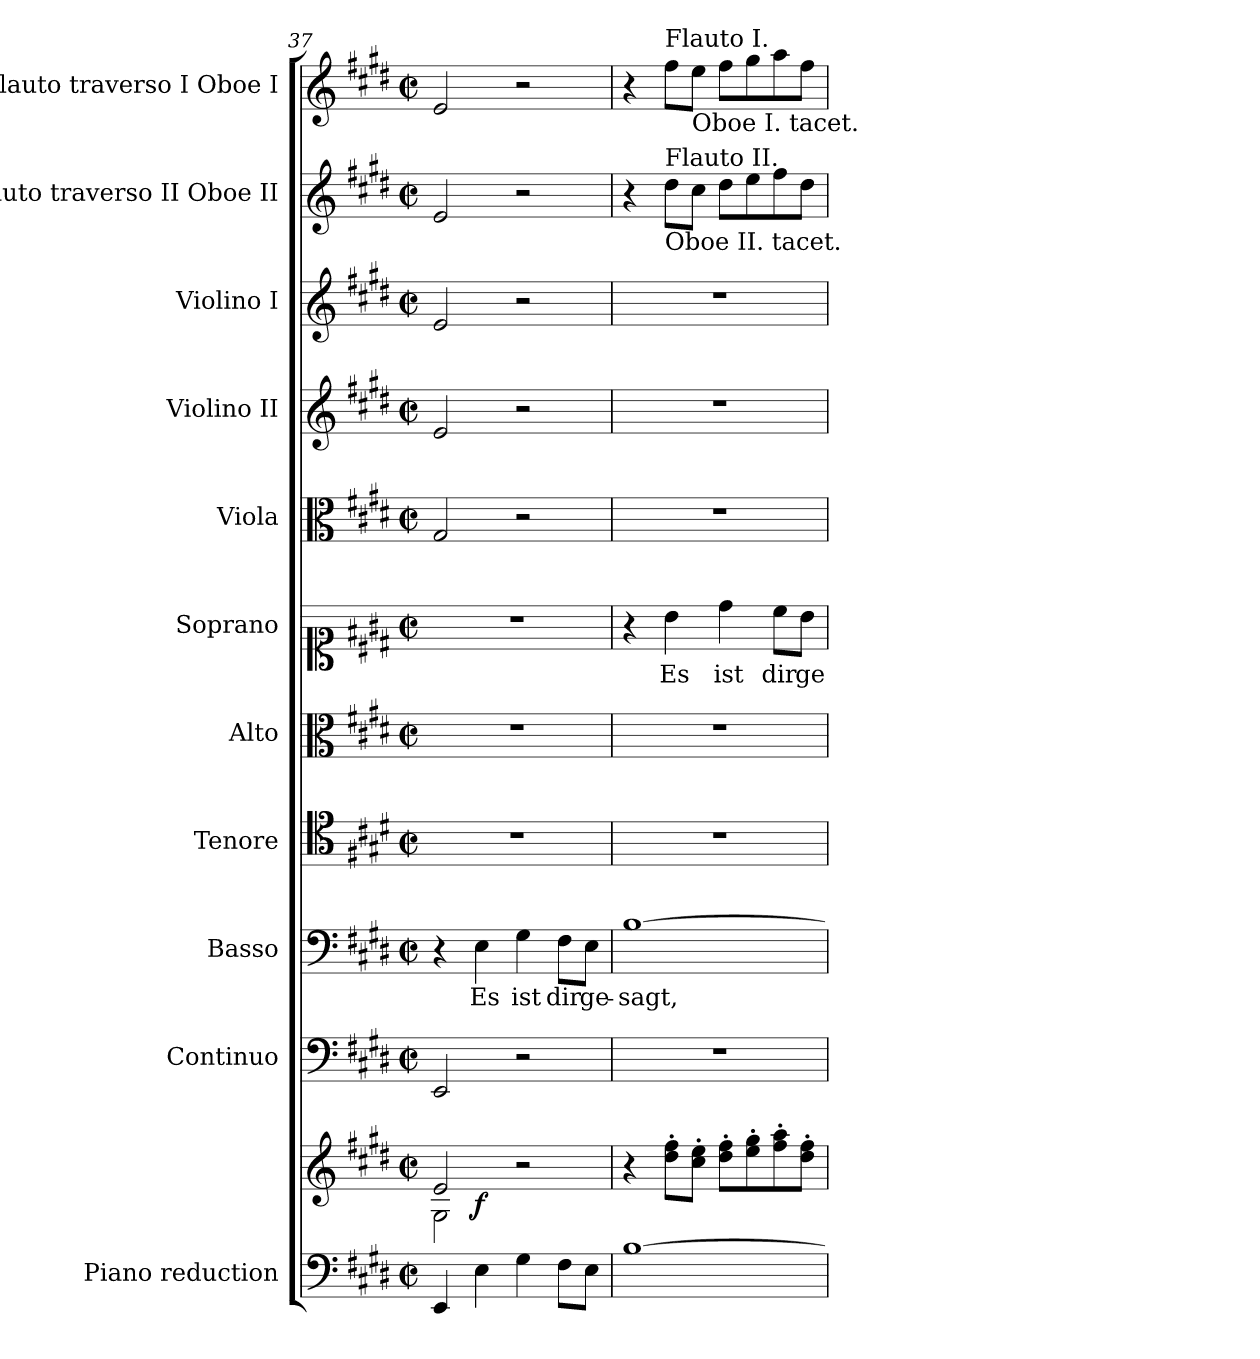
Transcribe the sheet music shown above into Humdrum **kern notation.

**kern	**kern	**dynam	**kern	**kern	**text	**kern	**kern	**kern	**text	**kern	**kern	**kern	**kern	**kern
*part11	*part11	*part11	*part10	*part9	*part9	*part8	*part7	*part6	*part6	*part5	*part4	*part3	*part2	*part1
*staff12	*staff11	*staff11/12	*staff10	*staff9	*staff9	*staff8	*staff7	*staff6	*staff6	*staff5	*staff4	*staff3	*staff2	*staff1
*I"Piano reduction	*	*	*I"Continuo	*I"Basso	*	*I"Tenore	*I"Alto	*I"Soprano	*	*I"Viola	*I"Violino II	*I"Violino I	*I"Flauto traverso II Oboe II	*I"Flauto traverso I Oboe I
*I'Pno	*	*	*	*	*	*	*	*	*	*	*	*	*I'Ob	*I'Ob
*clefF4	*clefG2	*	*clefF4	*clefF4	*	*clefC4	*clefC3	*clefC1	*	*clefC3	*clefG2	*clefG2	*clefG2	*clefG2
*k[f#c#g#d#]	*k[f#c#g#d#]	*	*k[f#c#g#d#]	*k[f#c#g#d#]	*	*k[f#c#g#d#]	*k[f#c#g#d#]	*k[f#c#g#d#]	*	*k[f#c#g#d#]	*k[f#c#g#d#]	*k[f#c#g#d#]	*k[f#c#g#d#]	*k[f#c#g#d#]
*M2/2	*M2/2	*	*M2/2	*M2/2	*	*M2/2	*M2/2	*M2/2	*	*M2/2	*M2/2	*M2/2	*M2/2	*M2/2
*met(c|)	*met(c|)	*	*met(c|)	*met(c|)	*	*met(c|)	*met(c|)	*met(c|)	*	*met(c|)	*met(c|)	*met(c|)	*met(c|)	*met(c|)
=37	=37	=37	=37	=37	=37	=37	=37	=37	=37	=37	=37	=37	=37	=37
*	*^	*	*	*	*	*	*	*	*	*	*	*	*	*
*	*	*^	*	*	*	*	*	*	*	*	*	*	*	*	*
4EE/	2e/	2G#\	4ryy	.	2EE/	4r	.	1r	1r	1r	.	2G#/	2e/	2e/	2e/	2e/
!	!	!	!	!LO:DY:b	!	!	!LO:LY:b	!	!	!	!	!	!	!	!	!
4E\	.	.	2.ryy	f	.	4E\	Es	.	.	.	.	.	.	.	.	.
!	!	!	!	!	!	!	!LO:LY:b	!	!	!	!	!	!	!	!	!
4G#\	2r	2ryy	.	.	2r	4G#\	ist	.	.	.	.	2r	2r	2r	2r	2r
!	!	!	!	!	!	!	!LO:LY:b	!	!	!	!	!	!	!	!	!
8F#\L	.	.	.	.	.	8F#\L	dir	.	.	.	.	.	.	.	.	.
!	!	!	!	!	!	!	!LO:LY:b	!	!	!	!	!	!	!	!	!
8E\J	.	.	.	.	.	8E\J	ge-	.	.	.	.	.	.	.	.	.
=38	=38	=38	=38	=38	=38	=38	=38	=38	=38	=38	=38	=38	=38	=38	=38	=38
!	!	!	!	!	!	!	!LO:LY:b	!	!	!	!	!	!	!	!	!
*	*v	*v	*v	*	*	*	*	*	*	*	*	*	*	*	*	*
[1B	4r	.	1r	[1B	-sagt,	1r	1r	4r	.	1r	1r	1r	4r	4r
!	!	!	!	!	!	!	!	!	!	!	!	!	!	!LO:TX:a:t=Flauto I.
!	!	!	!	!	!	!	!	!	!	!	!	!	!LO:TX:b:t=Oboe II. tacet.	!
!	!	!	!	!	!	!	!	!	!	!	!	!	!LO:TX:a:t=Flauto II.	!
!	!	!	!	!	!	!	!	!	!LO:LY:b	!	!	!	!	!
.	8dd#\' 8ff#\'L	.	.	.	.	.	.	4b\	Es	.	.	.	8dd#\L	8ff#\L
!	!	!	!	!	!	!	!	!	!	!	!	!	!	!LO:TX:b:t=Oboe I. tacet.
.	8cc#\' 8ee\'J	.	.	.	.	.	.	.	.	.	.	.	8cc#\J	8ee\J
!	!	!	!	!	!	!	!	!	!LO:LY:b	!	!	!	!	!
.	8dd#\' 8ff#\'L	.	.	.	.	.	.	4dd#\	ist	.	.	.	8dd#\L	8ff#\L
.	8ee\' 8gg#\'	.	.	.	.	.	.	.	.	.	.	.	8ee\	8gg#\
!	!	!	!	!	!	!	!	!	!LO:LY:b	!	!	!	!	!
.	8ff#\' 8aa\'	.	.	.	.	.	.	8cc#\L	dir	.	.	.	8ff#\	8aa\
!	!	!	!	!	!	!	!	!	!LO:LY:b	!	!	!	!	!
.	8dd#\' 8ff#\'J	.	.	.	.	.	.	8b\J	ge-	.	.	.	8dd#\J	8ff#\J
=	=	=	=	=	=	=	=	=	=	=	=	=	=	=
*-	*-	*-	*-	*-	*-	*-	*-	*-	*-	*-	*-	*-	*-	*-
